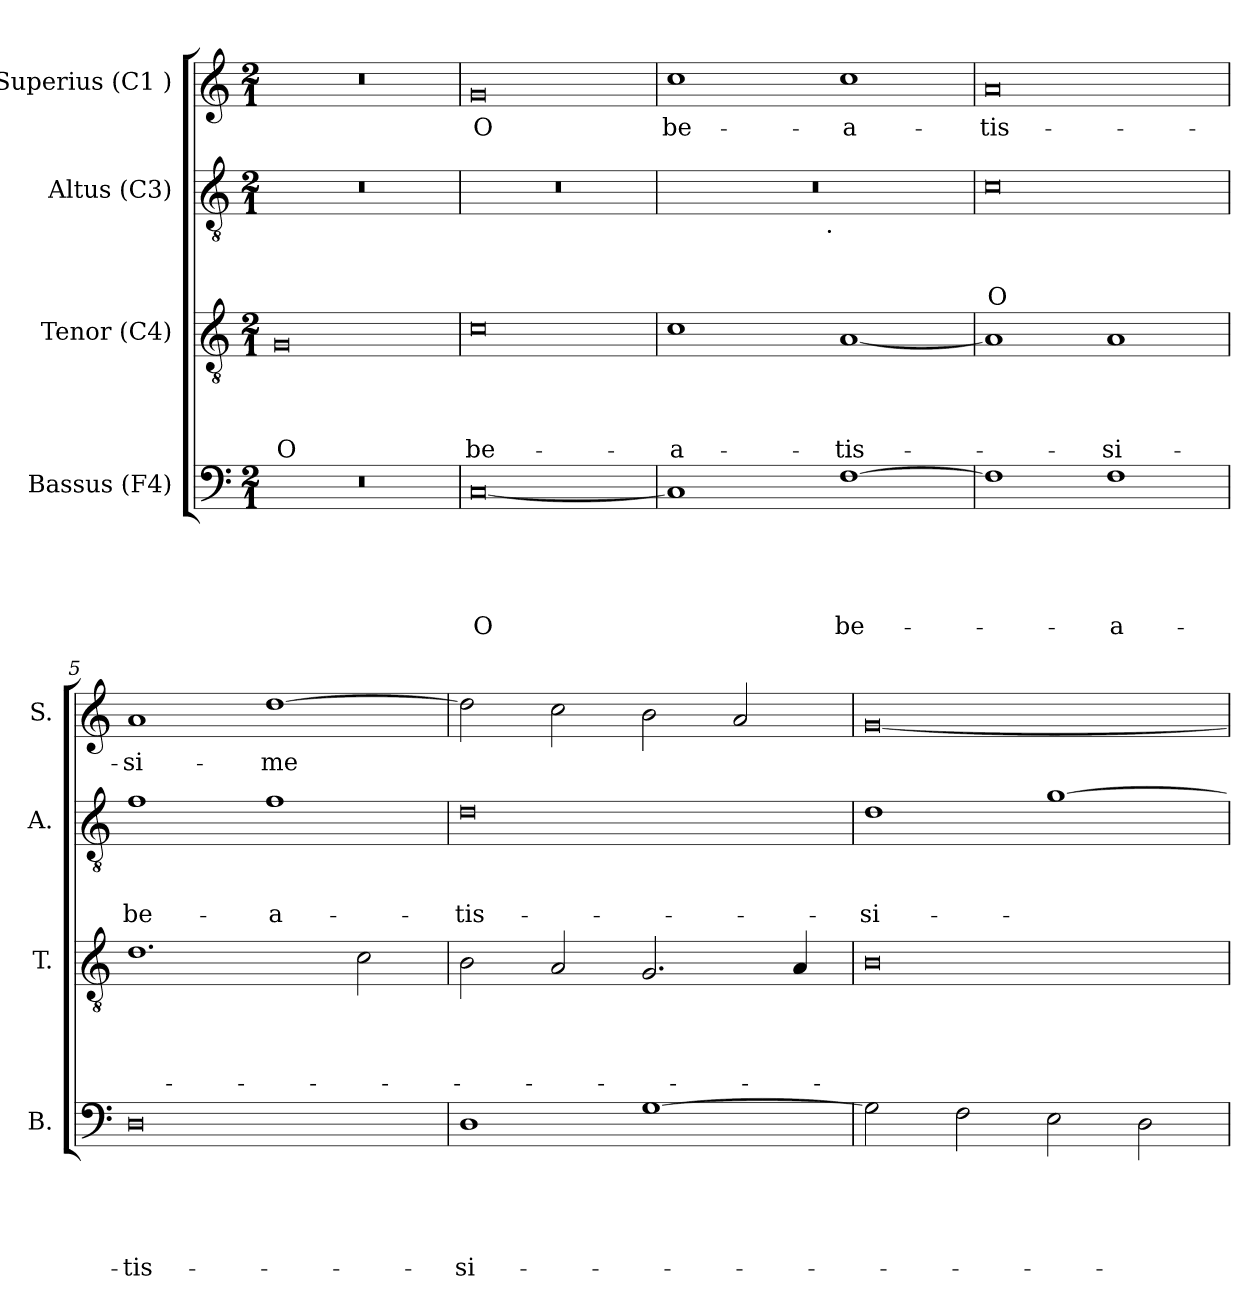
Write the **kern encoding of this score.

**kern	**text	**text	**text	**text	**text	**kern	**text	**text	**text	**text	**kern	**text	**text	**text	**kern	**text
*part4	*part4	*part4	*part4	*part4	*part4	*part3	*part3	*part3	*part3	*part3	*part2	*part2	*part2	*part2	*part1	*part1
*staff4	*staff4	*staff4	*staff4	*staff4	*staff4	*staff3	*staff3	*staff3	*staff3	*staff3	*staff2	*staff2	*staff2	*staff2	*staff1	*staff1
*I"Bassus (F4)	*	*	*	*	*	*I"Tenor (C4)	*	*	*	*	*I"Altus (C3)	*	*	*	*I"Superius (C1 )	*
*I'B.	*	*	*	*	*	*I'T.	*	*	*	*	*I'A.	*	*	*	*I'S.	*
*clefF4	*	*	*	*	*	*clefGv2	*	*	*	*	*clefGv2	*	*	*	*clefG2	*
*k[]	*	*	*	*	*	*k[]	*	*	*	*	*k[]	*	*	*	*k[]	*
*C:	*	*	*	*	*	*C:	*	*	*	*	*C:	*	*	*	*C:	*
*M2/1	*	*	*	*	*	*M2/1	*	*	*	*	*M2/1	*	*	*	*M2/1	*
=1	=1	=1	=1	=1	=1	=1	=1	=1	=1	=1	=1	=1	=1	=1	=1	=1
!	!	!	!	!	!	!	!	!	!	!LO:LY:b:rj	!	!	!	!	!	!
0r	.	.	.	.	.	0G	.	.	.	O	0r	.	.	.	0r	.
=2	=2	=2	=2	=2	=2	=2	=2	=2	=2	=2	=2	=2	=2	=2	=2	=2
!	!	!	!	!	!LO:LY:b:rj	!	!	!	!	!LO:LY:b:rj	!	!	!	!	!	!LO:LY:b:rj
[<0C	.	.	.	.	O	0c	.	.	.	be-	0r	.	.	.	0g	O
=3	=3	=3	=3	=3	=3	=3	=3	=3	=3	=3	=3	=3	=3	=3	=3	=3
!	!	!	!	!	!	!	!	!	!	!LO:LY:b:rj	!	!	!	!	!	!LO:LY:b:rj
*	*	*	*	*	*	*	*	*	*	*	*^	*	*	*	*	*
1C]	.	.	.	.	.	1c	.	.	.	-a-	0r	2ryy	.	.	.	1cc	be-
.	.	.	.	.	.	.	.	.	.	.	.	4...ryy	.	.	.	.	.
!	!	!	!	!	!	!	!	!	!	!	!	!LO:TX:b:t=.	!	!	!	!	!
.	.	.	.	.	.	.	.	.	.	.	.	1ryy	.	.	.	.	.
!	!	!	!	!	!LO:LY:b:rj	!	!	!	!	!LO:LY:b:rj	!	!	!	!	!	!	!LO:LY:b:rj
[>1F	.	.	.	.	be-	[<1A	.	.	.	-tis-	.	.	.	.	.	1cc	-a-
.	.	.	.	.	.	.	.	.	.	.	.	32ryy	.	.	.	.	.
=4	=4	=4	=4	=4	=4	=4	=4	=4	=4	=4	=4	=4	=4	=4	=4	=4	=4
!	!	!	!	!	!	!	!	!	!	!	!	!	!	!	!LO:LY:b:rj	!	!LO:LY:b:rj
*	*	*	*	*	*	*	*	*	*	*	*v	*v	*	*	*	*	*
1F]	.	.	.	.	.	1A]	.	.	.	.	0c	.	.	O	0a	-tis-
!	!	!	!	!	!LO:LY:b:rj	!	!	!	!	!LO:LY:b:rj	!	!	!	!	!	!
1F	.	.	.	.	-a-	1A	.	.	.	-si-	.	.	.	.	.	.
=5	=5	=5	=5	=5	=5	=5	=5	=5	=5	=5	=5	=5	=5	=5	=5	=5
!	!	!	!	!	!LO:LY:b:rj	!	!	!	!	!	!	!	!	!LO:LY:b:rj	!	!LO:LY:b:rj
0D	.	.	.	.	-tis-	1.d	.	.	.	.	1f	.	.	be-	1a	-si-
!	!	!	!	!	!	!	!	!	!	!	!	!	!	!LO:LY:b:rj	!	!LO:LY:b:rj
.	.	.	.	.	.	.	.	.	.	.	1f	.	.	-a-	[>1dd	-me
.	.	.	.	.	.	2c\	.	.	.	.	.	.	.	.	.	.
=6	=6	=6	=6	=6	=6	=6	=6	=6	=6	=6	=6	=6	=6	=6	=6	=6
!	!	!	!	!	!LO:LY:b:rj	!	!	!	!	!	!	!	!	!LO:LY:b:rj	!	!
1D	.	.	.	.	-si-	2B\	.	.	.	.	0d	.	.	-tis-	2dd\]	.
.	.	.	.	.	.	2A/	.	.	.	.	.	.	.	.	2cc\	.
[<1G	.	.	.	.	.	2.G/	.	.	.	.	.	.	.	.	2b\	.
.	.	.	.	.	.	.	.	.	.	.	.	.	.	.	2a/	.
.	.	.	.	.	.	4A/	.	.	.	.	.	.	.	.	.	.
!!LO:LB:g=z
=7	=7	=7	=7	=7	=7	=7	=7	=7	=7	=7	=7	=7	=7	=7	=7	=7
!	!	!	!	!	!	!	!	!	!	!	!	!	!	!LO:LY:b:rj	!	!
2G\]	.	.	.	.	.	0B	.	.	.	.	1d	.	.	-si-	[<0g	.
2F\	.	.	.	.	.	.	.	.	.	.	.	.	.	.	.	.
2E\	.	.	.	.	.	.	.	.	.	.	[>1g	.	.	.	.	.
2D\	.	.	.	.	.	.	.	.	.	.	.	.	.	.	.	.
=	=	=	=	=	=	=	=	=	=	=	=	=	=	=	=	=
*-	*-	*-	*-	*-	*-	*-	*-	*-	*-	*-	*-	*-	*-	*-	*-	*-
